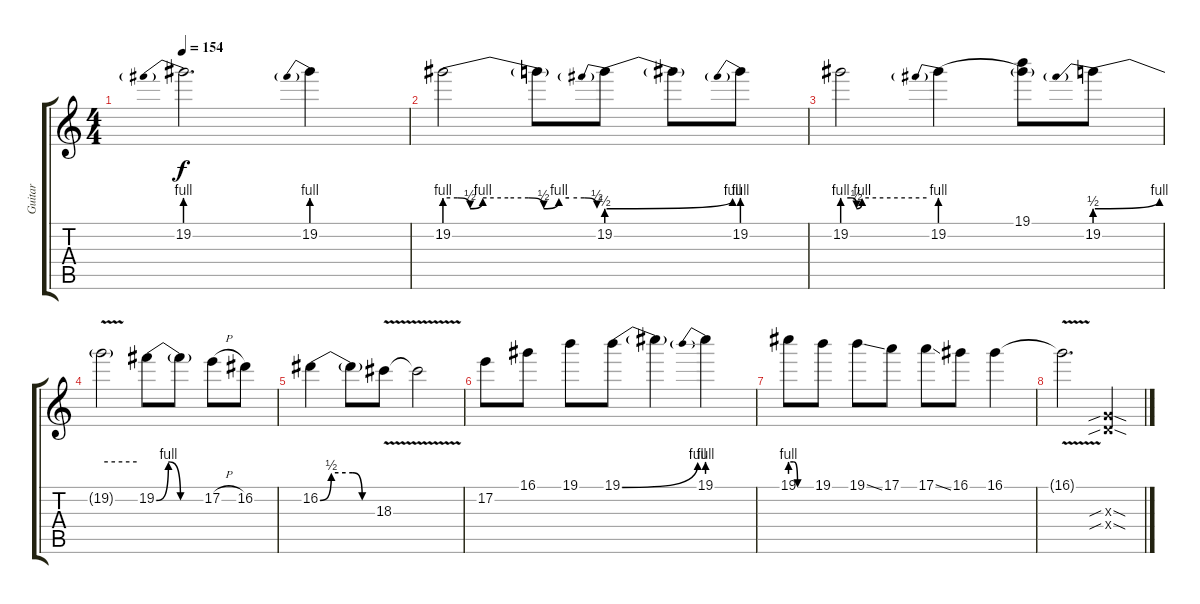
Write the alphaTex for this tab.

\track ("Guitar" "Guitar") {instrument electricguitarclean}
\staff {score tabs}
\tuning (E4 B3 G3 D3 A2 E2) {hide}
\ts (4 4)
\tempo 154
\clef g2
\ks c
19.2{be (prebend 0 4 60 4)}.2{d dy f} 19.2{be (prebend 0 4 60 4)}.4 |
19.2{be (custom 0 4 5 4 10 2 15 4 25 4 33 4 39 2 45 4 49 4 55 4 60 2)}.2 19.2{t}.8 19.2{be (prebendbend 0 2 60 4)}.8 19.2{t}.8 19.2{be (prebend 0 4 60 4)}.8 |
19.2{be (custom 0 4 6 4 10 2 14 4 60 4)}.2 19.2{be (prebend 0 4 60 4)}.4 (19.1 19.2{t}).8 19.2{be (prebendbend 0 2 60 4)}.8 |
19.2{be (hold 0 4 60 4) v t}.2 19.2{be (custom 0 0 15 4 30 0 60 0)}.8 19.2{t}.8 17.2{h}.8 16.2.8 |
16.2{be (custom 0 0 12 2 35 2 45 0 60 0)}.4 16.2{t}.8 18.3{v}.8 18.3{t}.2 |
17.2.8 16.1.8 19.1.8 19.1{be (bend 0 0 60 4)}.8 19.1{t}.4 19.1{be (prebend 0 4 60 4)}.4 |
19.1{be (custom 0 4 10 4 21 0 60 0)}.8 19.1.8 19.1{ss}.8 17.1.8 17.1{ss}.8 16.1.8 16.1.4 |
16.1{v t}.2{d} (0.3{sib sod x} 0.4{sib sod x}).4
